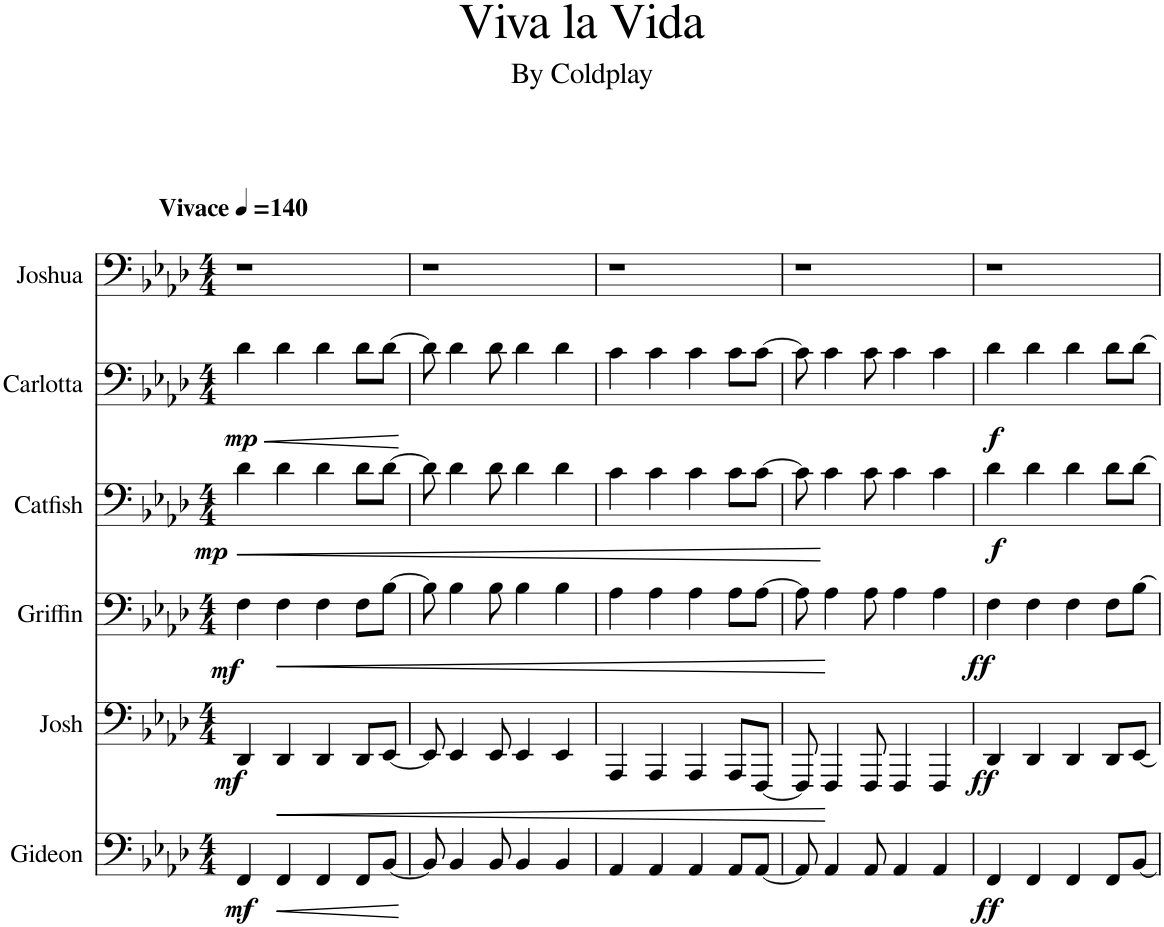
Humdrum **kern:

**kern	**dynam	**kern	**dynam	**kern	**dynam	**kern	**dynam	**kern	**dynam	**kern
*part6	*part6	*part5	*part5	*part4	*part4	*part3	*part3	*part2	*part2	*part1
*staff6	*staff6	*staff5	*staff5	*staff4	*staff4	*staff3	*staff3	*staff2	*staff2	*staff1
*I"Gideon	*	*I"Josh	*	*I"Griffin	*	*I"Catfish	*	*I"Carlotta	*	*I"Joshua
*I'Gideon	*	*I'Josh	*	*I'Griffin	*	*I'Catfish	*	*I'Carlotta	*	*I'Joshua
*clefF4	*	*clefF4	*	*clefF4	*	*clefF4	*	*clefF4	*	*clefF4
*Trd-7c-12	*	*Trd-7c-12	*	*	*	*Trd4c7	*	*	*	*
*k[b-e-a-d-]	*	*k[b-e-a-d-]	*	*k[b-e-a-d-]	*	*k[b-e-a-d-]	*	*k[b-e-a-d-]	*	*k[b-e-a-d-]
*M4/4	*	*M4/4	*	*M4/4	*	*M4/4	*	*M4/4	*	*M4/4
*MM140	*	*MM140	*	*MM140	*	*MM140	*	*MM140	*	*MM140
=1	=1	=1	=1	=1	=1	=1	=1	=1	=1	=1
!	!	!	!	!	!	!	!	!	!	!LO:TX:a:B:t=Vivace
!	!LO:DY:b	!	!LO:DY:b	!	!LO:DY:b	!	!LO:HP:b	!	!LO:HP:b	!
!	!	!	!	!	!	!	!LO:DY:n=1:b	!	!LO:DY:n=1:b	!
4FF/	mf	4DD-/	mf	4F\	mf	4d-\	< mp	4d-\	< mp	1r
!	!LO:HP:b	!	!LO:HP:b	!	!LO:HP:b	!	!	!	!	!
4FF/	<	4DD-/	<	4F\	<	4d-\	.	4d-\	.	.
4FF/	.	4DD-/	.	4F\	.	4d-\	.	4d-\	.	.
8FF/L	.	8DD-/L	.	8F\L	.	8d-\L	.	8d-\L	.	.
[8BB-/J	.	[8EE-/J	.	[8B-\J	.	[8d-\J	.	[8d-\J	.	.
.	[	.	[	.	[	.	[	.	[	.
=2	=2	=2	=2	=2	=2	=2	=2	=2	=2	=2
8BB-/]	.	8EE-/]	.	8B-\]	.	8d-\]	.	8d-\]	.	1r
4BB-/	.	4EE-/	.	4B-\	.	4d-\	.	4d-\	.	.
8BB-/	.	8EE-/	.	8B-\	.	8d-\	.	8d-\	.	.
4BB-/	.	4EE-/	.	4B-\	.	4d-\	.	4d-\	.	.
4BB-/	.	4EE-/	.	4B-\	.	4d-\	.	4d-\	.	.
=3	=3	=3	=3	=3	=3	=3	=3	=3	=3	=3
4AA-/	.	4AAA-/	.	4A-\	.	4c\	.	4c\	.	1r
4AA-/	.	4AAA-/	.	4A-\	.	4c\	.	4c\	.	.
4AA-/	.	4AAA-/	.	4A-\	.	4c\	.	4c\	.	.
8AA-/L	.	8AAA-/L	.	8A-\L	.	8c\L	.	8c\L	.	.
[8AA-/J	.	[8FFF/J	.	[8A-\J	.	[8c\J	.	[8c\J	.	.
=4	=4	=4	=4	=4	=4	=4	=4	=4	=4	=4
8AA-/]	.	8FFF/]	.	8A-\]	.	8c\]	.	8c\]	.	1r
4AA-/	.	4FFF/	.	4A-\	.	4c\	.	4c\	.	.
8AA-/	.	8FFF/	.	8A-\	.	8c\	.	8c\	.	.
4AA-/	.	4FFF/	.	4A-\	.	4c\	.	4c\	.	.
4AA-/	.	4FFF/	.	4A-\	.	4c\	.	4c\	.	.
=5	=5	=5	=5	=5	=5	=5	=5	=5	=5	=5
!	!LO:DY:b	!	!LO:DY:b	!	!LO:DY:b	!	!LO:DY:b	!	!LO:DY:b	!
4FF/	ff	4DD-/	ff	4F\	ff	4d-\	f	4d-\	f	1r
4FF/	.	4DD-/	.	4F\	.	4d-\	.	4d-\	.	.
4FF/	.	4DD-/	.	4F\	.	4d-\	.	4d-\	.	.
8FF/L	.	8DD-/L	.	8F\L	.	8d-\L	.	8d-\L	.	.
[8BB-/J	.	[8EE-/J	.	[8B-\J	.	[8d-\J	.	[8d-\J	.	.
=	=	=	=	=	=	=	=	=	=	=
*-	*-	*-	*-	*-	*-	*-	*-	*-	*-	*-
